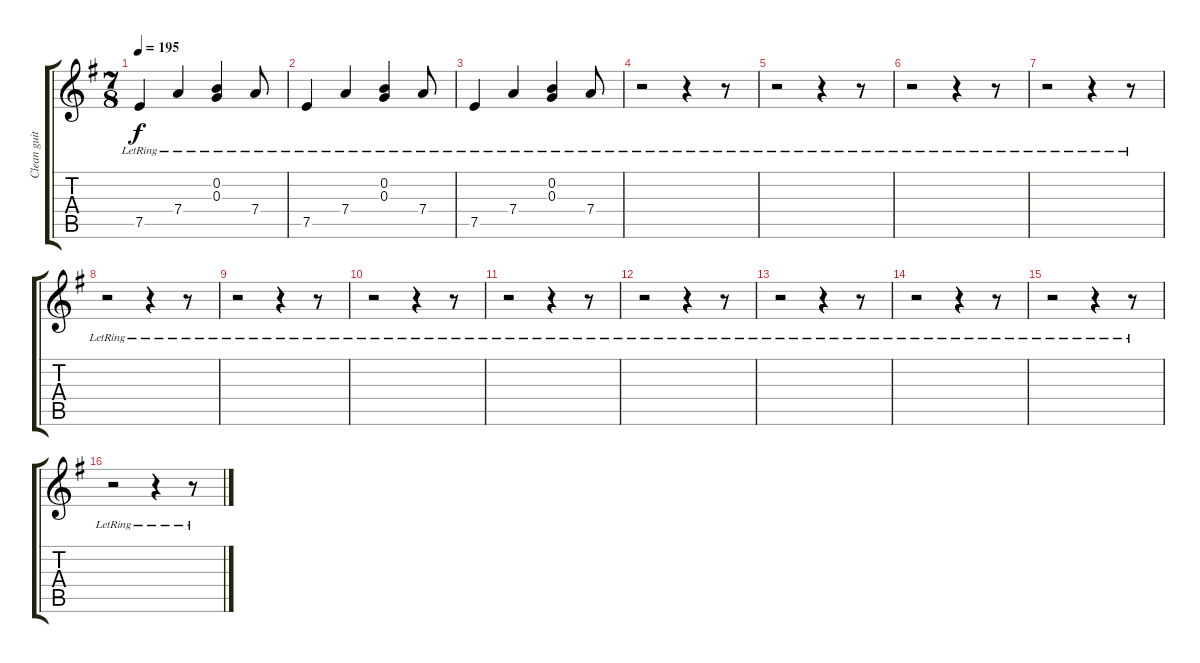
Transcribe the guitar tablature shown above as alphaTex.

\track ("Clean guitar" "Clean guit") {instrument acousticguitarsteel}
\staff {score tabs}
\tuning (E4 B3 G3 D3 A2 E2) {hide}
\ts (7 8)
\tempo 195
\clef g2
\ks eminor
7.5{lr}.4{dy f} 7.4{lr}.4 (0.2{lr} 0.3{lr}).4 7.4{lr}.8 |
7.5{lr}.4 7.4{lr}.4 (0.2{lr} 0.3{lr}).4 7.4{lr}.8 |
7.5{lr}.4 7.4{lr}.4 (0.2{lr} 0.3{lr}).4 7.4{lr}.8 |
r.2 r.4 r.8 |
r.2 r.4 r.8 |
r.2 r.4 r.8 |
r.2 r.4 r.8 |
r.2 r.4 r.8 |
r.2 r.4 r.8 |
r.2 r.4 r.8 |
r.2 r.4 r.8 |
r.2 r.4 r.8 |
r.2 r.4 r.8 |
r.2 r.4 r.8 |
r.2 r.4 r.8 |
r.2 r.4 r.8
